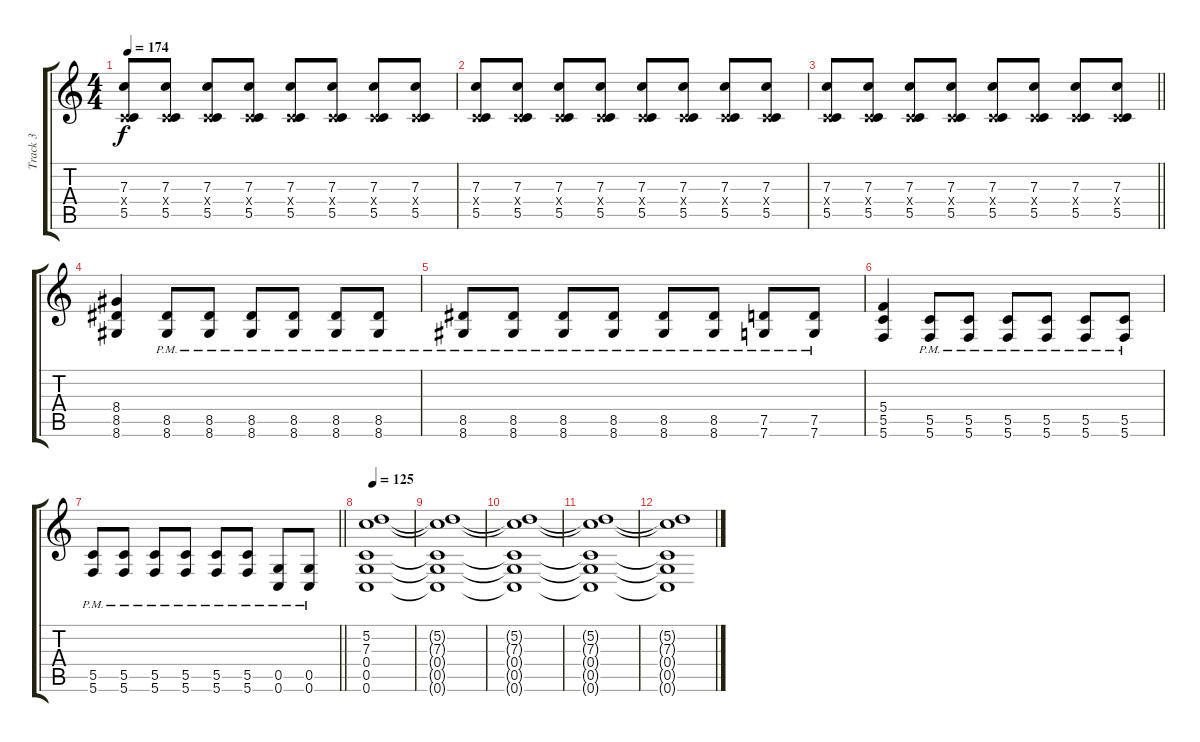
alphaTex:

\track ("Track 3" "Track 3") {instrument distortionguitar}
\staff {score tabs}
\tuning (D4 A3 F3 C3 G2 C2) {hide}
\ts (4 4)
\tempo 174
\clef g2
\ks c
(7.3 0.4{x} 5.5).8{dy f} (7.3 0.4{x} 5.5).8 (7.3 0.4{x} 5.5).8 (7.3 0.4{x} 5.5).8 (7.3 0.4{x} 5.5).8 (7.3 0.4{x} 5.5).8 (7.3 0.4{x} 5.5).8 (7.3 0.4{x} 5.5).8 |
(7.3 0.4{x} 5.5).8 (7.3 0.4{x} 5.5).8 (7.3 0.4{x} 5.5).8 (7.3 0.4{x} 5.5).8 (7.3 0.4{x} 5.5).8 (7.3 0.4{x} 5.5).8 (7.3 0.4{x} 5.5).8 (7.3 0.4{x} 5.5).8 |
\barLineRight lightlight
(7.3 0.4{x} 5.5).8 (7.3 0.4{x} 5.5).8 (7.3 0.4{x} 5.5).8 (7.3 0.4{x} 5.5).8 (7.3 0.4{x} 5.5).8 (7.3 0.4{x} 5.5).8 (7.3 0.4{x} 5.5).8 (7.3 0.4{x} 5.5).8 |
\section ("" "")
(8.4 8.5 8.6).4 (8.5{pm} 8.6{pm}).8 (8.5{pm} 8.6{pm}).8 (8.5{pm} 8.6{pm}).8 (8.5{pm} 8.6{pm}).8 (8.5{pm} 8.6{pm}).8 (8.5{pm} 8.6{pm}).8 |
(8.5{pm} 8.6{pm}).8 (8.5{pm} 8.6{pm}).8 (8.5{pm} 8.6{pm}).8 (8.5{pm} 8.6{pm}).8 (8.5{pm} 8.6{pm}).8 (8.5{pm} 8.6{pm}).8 (7.5{pm} 7.6{pm}).8 (7.5{pm} 7.6{pm}).8 |
(5.4 5.5 5.6).4 (5.5{pm} 5.6{pm}).8 (5.5{pm} 5.6{pm}).8 (5.5{pm} 5.6{pm}).8 (5.5{pm} 5.6{pm}).8 (5.5{pm} 5.6{pm}).8 (5.5{pm} 5.6{pm}).8 |
\barLineRight lightlight
(5.5{pm} 5.6{pm}).8 (5.5{pm} 5.6{pm}).8 (5.5{pm} 5.6{pm}).8 (5.5{pm} 5.6{pm}).8 (5.5{pm} 5.6{pm}).8 (5.5{pm} 5.6{pm}).8 (0.5{pm} 0.6{pm}).8 (0.5{pm} 0.6{pm}).8 |
\section ("" "")
\tempo 125
(5.2 7.3 0.4 0.5 0.6).1{volume 0} |
(5.2{t} 7.3{t} 0.4{t} 0.5{t} 0.6{t}).1 |
(5.2{t} 7.3{t} 0.4{t} 0.5{t} 0.6{t}).1 |
(5.2{t} 7.3{t} 0.4{t} 0.5{t} 0.6{t}).1 |
(5.2{t} 7.3{t} 0.4{t} 0.5{t} 0.6{t}).1
